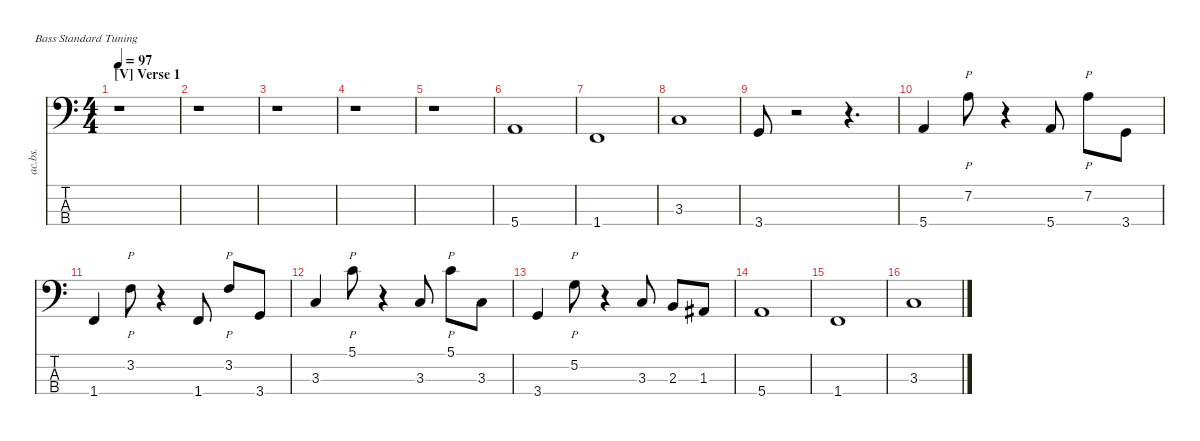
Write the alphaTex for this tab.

\defaultSystemsLayout 4
\hideDynamics
\bracketExtendMode nobrackets
\track ("Acoustic Bass" "ac.bs.") {instrument acousticbass}
\staff {score tabs}
\tuning (G2 D2 A1 E1)
\ts (4 4)
\section ("V" "Verse 1")
\tempo 97
\clef f4
\ks c
r.1{dy mf instrument acousticbass beam Down} |
r.1{beam Down} |
r.1{beam Down} |
r.1{beam Down} |
r.1{beam Down} |
5.4.1{beam Up} |
1.4.1{beam Up} |
3.3.1{beam Up} |
3.4.8{beam Up} r.2{beam Down} r.4{d beam Down} |
5.4.4{beam Up} 7.2.8{p beam Down} r.4{beam Down} 5.4.8{beam Up} 7.2.8{p beam Down} 3.4.8{beam Down} |
1.4.4{beam Up} 3.2.8{p beam Down} r.4{beam Down} 1.4.8{beam Up} 3.2.8{p beam Up} 3.4.8{beam Up} |
3.3.4{beam Up} 5.1.8{p beam Down} r.4{beam Down} 3.3.8{beam Up} 5.1.8{p beam Down} 3.3.8{beam Down} |
3.4.4{beam Up} 5.2.8{p beam Down} r.4{beam Down} 3.3.8{beam Up} 2.3.8{beam Up} 1.3{acc #}.8{beam Up} |
5.4.1{beam Up} |
1.4.1{beam Up} |
3.3.1{beam Up}
